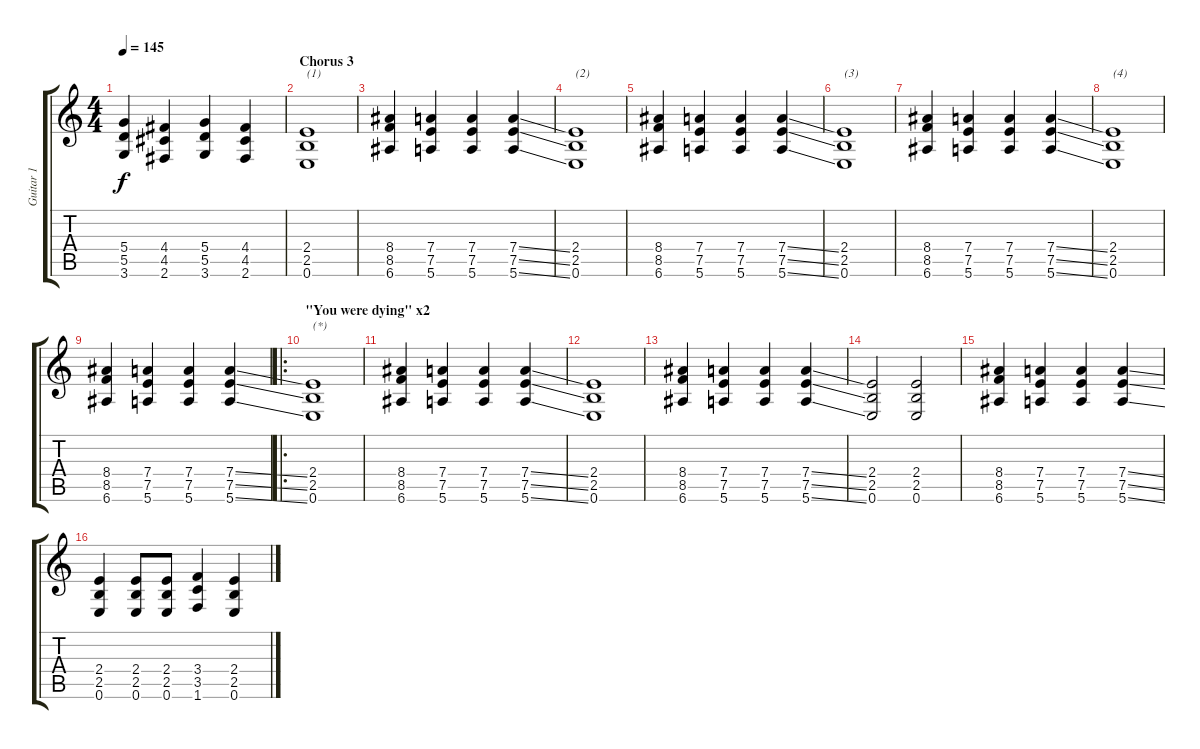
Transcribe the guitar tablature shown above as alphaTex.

\track ("Guitar 1" "Guitar 1") {instrument distortionguitar}
\staff {score tabs}
\tuning (E4 B3 G3 D3 A2 E2) {hide}
\ts (4 4)
\tempo 145
\clef g2
\ks c
(5.4 5.5 3.6).4{dy f} (4.4 4.5 2.6).4 (5.4 5.5 3.6).4 (4.4 4.5 2.6).4 |
\section ("" "Chorus 3")
(2.4 2.5 0.6).1{txt "(1)"} |
(8.4 8.5 6.6).4 (7.4 7.5 5.6).4 (7.4 7.5 5.6).4 (7.4{ss} 7.5{ss} 5.6{ss}).4 |
(2.4 2.5 0.6).1{txt "(2)"} |
(8.4 8.5 6.6).4 (7.4 7.5 5.6).4 (7.4 7.5 5.6).4 (7.4{ss} 7.5{ss} 5.6{ss}).4 |
(2.4 2.5 0.6).1{txt "(3)"} |
(8.4 8.5 6.6).4 (7.4 7.5 5.6).4 (7.4 7.5 5.6).4 (7.4{ss} 7.5{ss} 5.6{ss}).4 |
(2.4 2.5 0.6).1{txt "(4)"} |
(8.4 8.5 6.6).4 (7.4 7.5 5.6).4 (7.4 7.5 5.6).4 (7.4{ss} 7.5{ss} 5.6{ss}).4 |
\ro
\section ("" "\"You were dying\" x2")
(2.4 2.5 0.6).1{txt "(*)"} |
(8.4 8.5 6.6).4 (7.4 7.5 5.6).4 (7.4 7.5 5.6).4 (7.4{ss} 7.5{ss} 5.6{ss}).4 |
(2.4 2.5 0.6).1 |
(8.4 8.5 6.6).4 (7.4 7.5 5.6).4 (7.4 7.5 5.6).4 (7.4{ss} 7.5{ss} 5.6{ss}).4 |
(2.4 2.5 0.6).2 (2.4 2.5 0.6).2 |
(8.4 8.5 6.6).4 (7.4 7.5 5.6).4 (7.4 7.5 5.6).4 (7.4{ss} 7.5{ss} 5.6{ss}).4 |
(2.4 2.5 0.6).4 (2.4 2.5 0.6).8 (2.4 2.5 0.6).8 (3.4 3.5 1.6).4 (2.4 2.5 0.6).4
